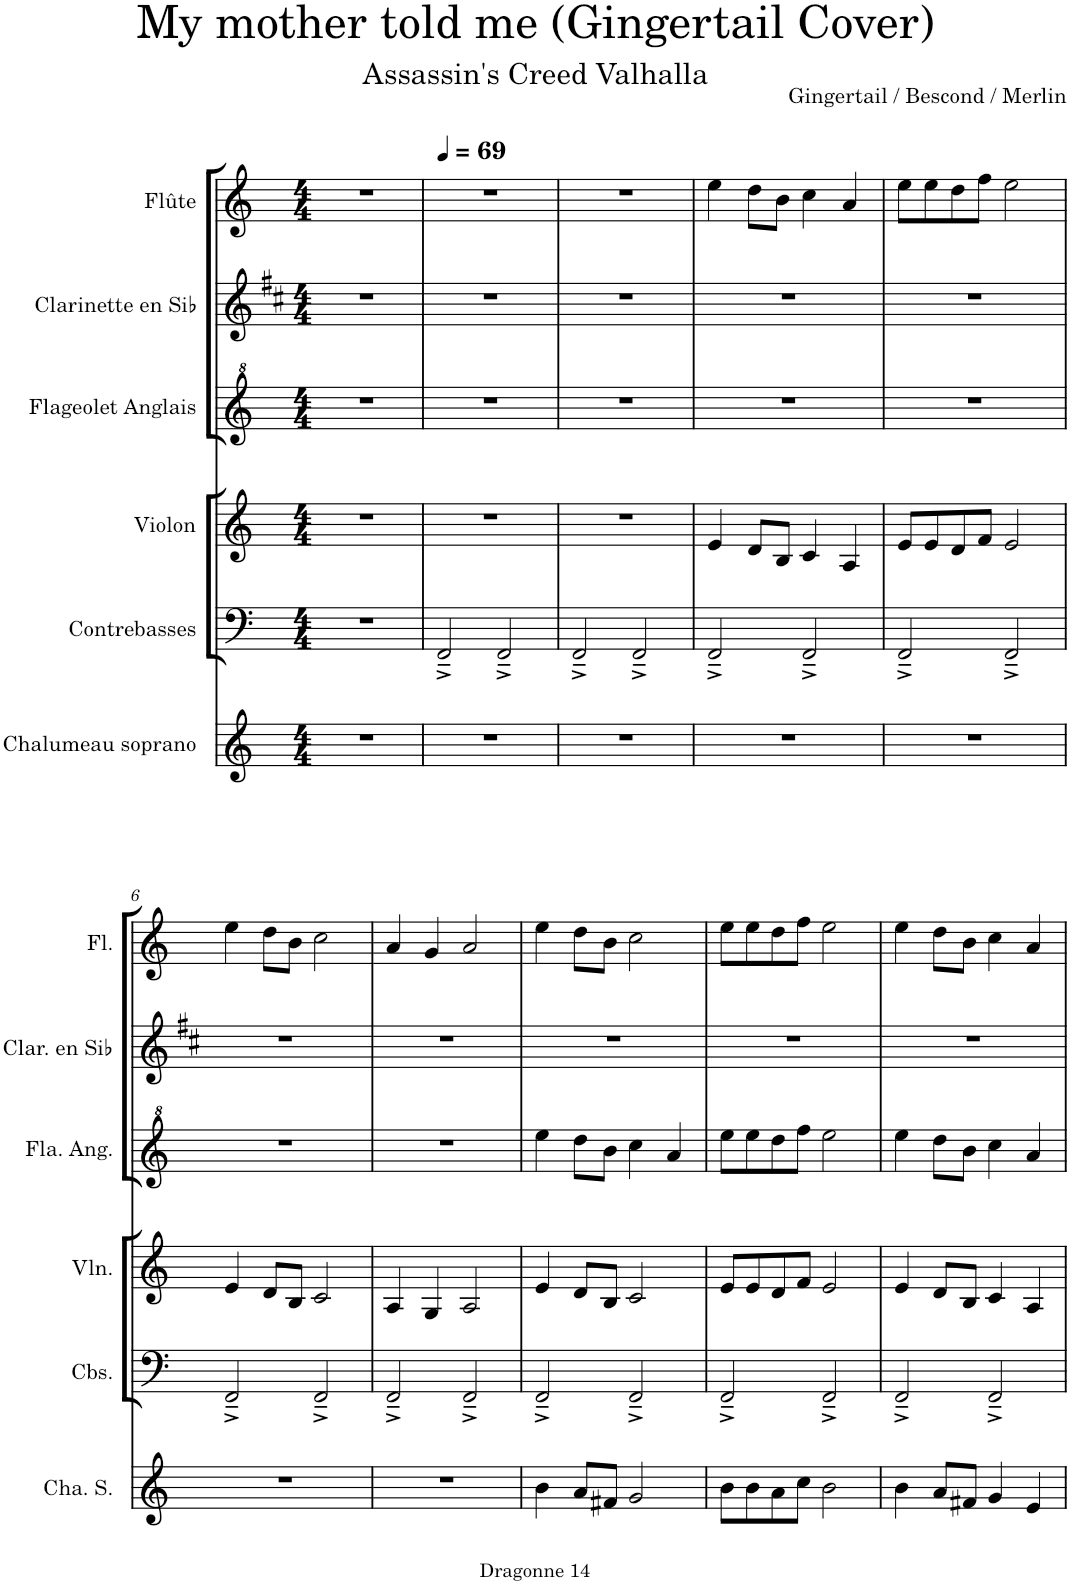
**kern	**kern	**kern	**kern	**kern	**kern
*part6	*part5	*part4	*part3	*part2	*part1
*staff6	*staff5	*staff4	*staff3	*staff2	*staff1
*I"Chalumeau soprano	*I"Contrebasses	*I"Violon	*I"Flageolet Anglais	*I"Clarinette en Sib	*I"Flûte
*I'Cha. S.	*I'Cbs.	*I'Vln.	*I'Fla. Ang.	*I'Clar. en Sib	*I'Fl.
*clefG2	*clefF4	*clefG2	*clefG^2	*clefG2	*clefG2
*Trd12c21	*Trd7c12	*	*	*Trd1c2	*
*k[]	*k[]	*k[]	*k[]	*k[f#c#]	*k[]
*M4/4	*M4/4	*M4/4	*M4/4	*M4/4	*M4/4
=1	=1	=1	=1	=1	=1
1r	1r	1r	1r	1r	1r
=2	=2	=2	=2	=2	=2
*	*	*	*	*	*MM69
1r	2FF~^/	1r	1r	1r	1r
.	2FF~^/	.	.	.	.
=3	=3	=3	=3	=3	=3
1r	2FF~^/	1r	1r	1r	1r
.	2FF~^/	.	.	.	.
=4	=4	=4	=4	=4	=4
1r	2FF~^/	4e/	1r	1r	4ee\
.	.	8d/L	.	.	8dd\L
.	.	8B/J	.	.	8b\J
.	2FF~^/	4c/	.	.	4cc\
.	.	4A/	.	.	4a/
=5	=5	=5	=5	=5	=5
1r	2FF~^/	8e/L	1r	1r	8ee\L
.	.	8e/	.	.	8ee\
.	.	8d/	.	.	8dd\
.	.	8f/J	.	.	8ff\J
.	2FF~^/	2e/	.	.	2ee\
!!LO:LB:g=z
=6	=6	=6	=6	=6	=6
1r	2FF~^/	4e/	1r	1r	4ee\
.	.	8d/L	.	.	8dd\L
.	.	8B/J	.	.	8b\J
.	2FF~^/	2c/	.	.	2cc\
=7	=7	=7	=7	=7	=7
1r	2FF~^/	4A/	1r	1r	4a/
.	.	4G/	.	.	4g/
.	2FF~^/	2A/	.	.	2a/
=8	=8	=8	=8	=8	=8
4b\	2FF~^/	4e/	4eee\	1r	4ee\
8a/L	.	8d/L	8ddd\L	.	8dd\L
8f#X/J	.	8B/J	8bb\J	.	8b\J
2g/	2FF~^/	2c/	4ccc\	.	2cc\
.	.	.	4aa/	.	.
=9	=9	=9	=9	=9	=9
8b\L	2FF~^/	8e/L	8eee\L	1r	8ee\L
8b\	.	8e/	8eee\	.	8ee\
8a\	.	8d/	8ddd\	.	8dd\
8cc\J	.	8f/J	8fff\J	.	8ff\J
2b\	2FF~^/	2e/	2eee\	.	2ee\
=10	=10	=10	=10	=10	=10
4b\	2FF~^/	4e/	4eee\	1r	4ee\
8a/L	.	8d/L	8ddd\L	.	8dd\L
8f#X/J	.	8B/J	8bb\J	.	8b\J
4g/	2FF~^/	4c/	4ccc\	.	4cc\
4e/	.	4A/	4aa/	.	4a/
=	=	=	=	=	=
*-	*-	*-	*-	*-	*-
